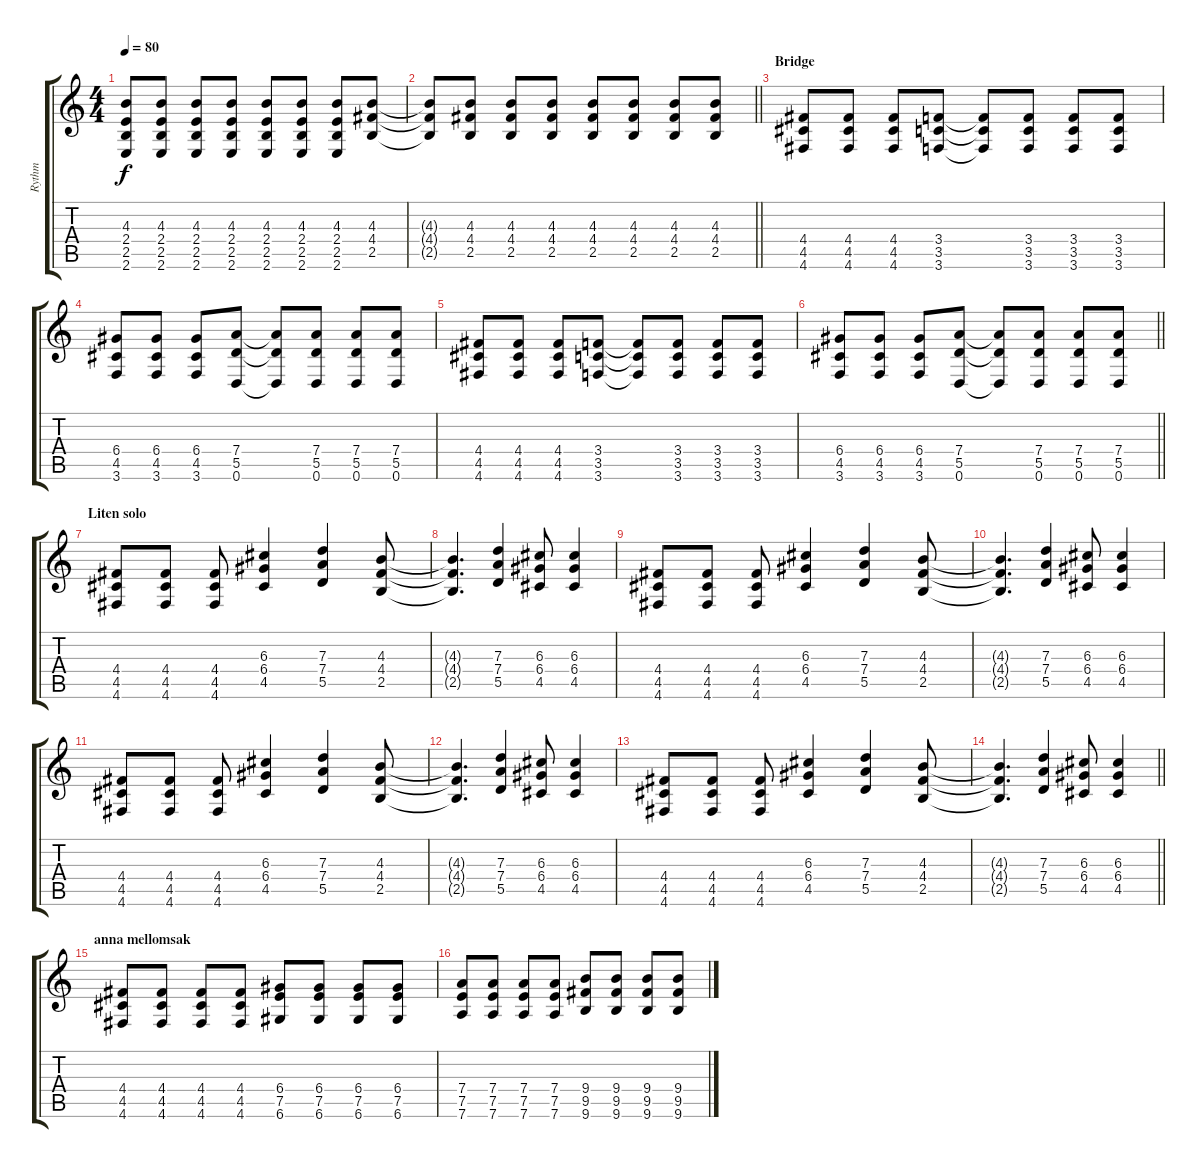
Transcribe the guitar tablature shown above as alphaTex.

\track ("Rythm" "Rythm") {instrument distortionguitar}
\staff {score tabs}
\tuning (E4 B3 G3 D3 A2 D2) {hide}
\ts (4 4)
\tempo 80
\clef g2
\ks c
(4.3 2.4 2.5 2.6).8{dy f} (4.3 2.4 2.5 2.6).8 (4.3 2.4 2.5 2.6).8 (4.3 2.4 2.5 2.6).8 (4.3 2.4 2.5 2.6).8 (4.3 2.4 2.5 2.6).8 (4.3 2.4 2.5 2.6).8 (4.3 4.4 2.5).8 |
\barLineRight lightlight
(4.3{t} 4.4{t} 2.5{t}).8 (4.3 4.4 2.5).8 (4.3 4.4 2.5).8 (4.3 4.4 2.5).8 (4.3 4.4 2.5).8 (4.3 4.4 2.5).8 (4.3 4.4 2.5).8 (4.3 4.4 2.5).8 |
\section ("" "Bridge")
(4.4 4.5 4.6).8 (4.4 4.5 4.6).8 (4.4 4.5 4.6).8 (3.4 3.5 3.6).8 (3.4{t} 3.5{t} 3.6{t}).8 (3.4 3.5 3.6).8 (3.4 3.5 3.6).8 (3.4 3.5 3.6).8 |
(6.4 4.5 3.6).8 (6.4 4.5 3.6).8 (6.4 4.5 3.6).8 (7.4 5.5 0.6).8 (7.4{t} 5.5{t} 0.6{t}).8 (7.4 5.5 0.6).8 (7.4 5.5 0.6).8 (7.4 5.5 0.6).8 |
(4.4 4.5 4.6).8 (4.4 4.5 4.6).8 (4.4 4.5 4.6).8 (3.4 3.5 3.6).8 (3.4{t} 3.5{t} 3.6{t}).8 (3.4 3.5 3.6).8 (3.4 3.5 3.6).8 (3.4 3.5 3.6).8 |
\barLineRight lightlight
(6.4 4.5 3.6).8 (6.4 4.5 3.6).8 (6.4 4.5 3.6).8 (7.4 5.5 0.6).8 (7.4{t} 5.5{t} 0.6{t}).8 (7.4 5.5 0.6).8 (7.4 5.5 0.6).8 (7.4 5.5 0.6).8 |
\section ("" "Liten solo")
(4.4 4.5 4.6).8 (4.4 4.5 4.6).8 (4.4 4.5 4.6).8 (6.3 6.4 4.5).4 (7.3 7.4 5.5).4 (4.3 4.4 2.5).8 |
(4.3{t} 4.4{t} 2.5{t}).4{d} (7.3 7.4 5.5).4 (6.3 6.4 4.5).8 (6.3 6.4 4.5).4 |
(4.4 4.5 4.6).8 (4.4 4.5 4.6).8 (4.4 4.5 4.6).8 (6.3 6.4 4.5).4 (7.3 7.4 5.5).4 (4.3 4.4 2.5).8 |
(4.3{t} 4.4{t} 2.5{t}).4{d} (7.3 7.4 5.5).4 (6.3 6.4 4.5).8 (6.3 6.4 4.5).4 |
(4.4 4.5 4.6).8 (4.4 4.5 4.6).8 (4.4 4.5 4.6).8 (6.3 6.4 4.5).4 (7.3 7.4 5.5).4 (4.3 4.4 2.5).8 |
(4.3{t} 4.4{t} 2.5{t}).4{d} (7.3 7.4 5.5).4 (6.3 6.4 4.5).8 (6.3 6.4 4.5).4 |
(4.4 4.5 4.6).8 (4.4 4.5 4.6).8 (4.4 4.5 4.6).8 (6.3 6.4 4.5).4 (7.3 7.4 5.5).4 (4.3 4.4 2.5).8 |
\barLineRight lightlight
(4.3{t} 4.4{t} 2.5{t}).4{d} (7.3 7.4 5.5).4 (6.3 6.4 4.5).8 (6.3 6.4 4.5).4 |
\section ("" "anna mellomsak")
(4.4 4.5 4.6).8 (4.4 4.5 4.6).8 (4.4 4.5 4.6).8 (4.4 4.5 4.6).8 (6.4 7.5 6.6).8 (6.4 7.5 6.6).8 (6.4 7.5 6.6).8 (6.4 7.5 6.6).8 |
(7.4 7.5 7.6).8 (7.4 7.5 7.6).8 (7.4 7.5 7.6).8 (7.4 7.5 7.6).8 (9.4 9.5 9.6).8 (9.4 9.5 9.6).8 (9.4 9.5 9.6).8 (9.4 9.5 9.6).8
